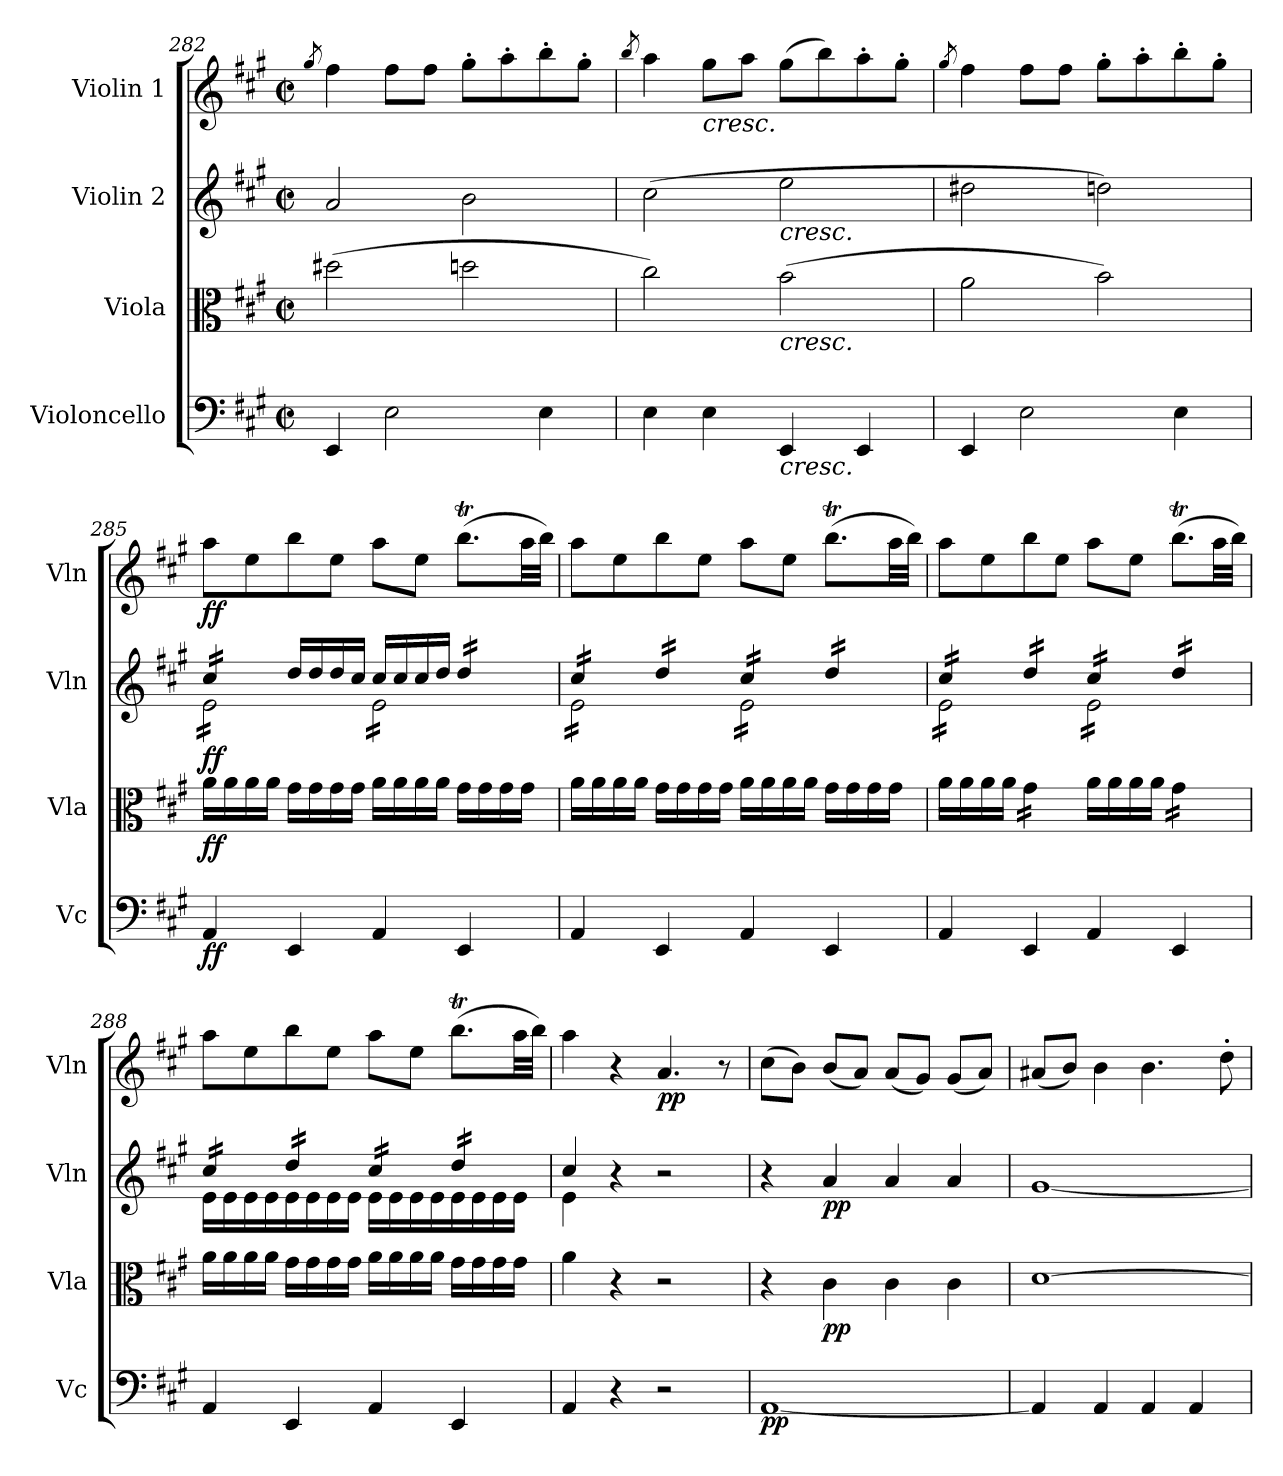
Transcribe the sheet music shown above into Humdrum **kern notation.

**kern	**dynam	**kern	**dynam	**kern	**dynam	**kern	**dynam
*part4	*part4	*part3	*part3	*part2	*part2	*part1	*part1
*staff4	*staff4	*staff3	*staff3	*staff2	*staff2	*staff1	*staff1
*I"Violoncello	*	*I"Viola	*	*I"Violin 2	*	*I"Violin 1	*
*I'Vc	*	*I'Vla	*	*I'Vln	*	*I'Vln	*
*clefF4	*	*clefC3	*	*clefG2	*	*clefG2	*
*k[f#c#g#]	*	*k[f#c#g#]	*	*k[f#c#g#]	*	*k[f#c#g#]	*
*M2/2	*	*M2/2	*	*M2/2	*	*M2/2	*
*met(c|)	*	*met(c|)	*	*met(c|)	*	*met(c|)	*
=282	=282	=282	=282	=282	=282	=282	=282
.	.	.	.	.	.	8qgg#/	.
4EE/	.	(>2dd#X\	.	2a/	.	4ff#\	.
2E\	.	.	.	.	.	8ff#\L	.
.	.	.	.	.	.	8ff#\J	.
.	.	2ddn\	.	2b\	.	8gg#'\L	.
.	.	.	.	.	.	8aa'\	.
4E\	.	.	.	.	.	8bb'\	.
.	.	.	.	.	.	8gg#'\J	.
=283	=283	=283	=283	=283	=283	=283	=283
.	.	.	.	.	.	8qbb/	.
4E\	.	2cc#\)	.	(>2cc#\	.	4aa\	.
!	!	!	!	!	!	!LO:TX:b:i:t=cresc.	!
4E\	.	.	.	.	.	8gg#\L	.
.	.	.	.	.	.	8aa\J	.
!	!	!	!	!LO:TX:b:i:t=cresc.	!	!	!
!	!	!LO:TX:b:i:t=cresc.	!	!	!	!	!
!LO:TX:b:i:t=cresc.	!	!	!	!	!	!	!
4EE/	.	(>2b\	.	2ee\	.	(>8gg#\L	.
.	.	.	.	.	.	8bb\)	.
4EE/	.	.	.	.	.	8aa'\	.
.	.	.	.	.	.	8gg#'\J	.
=284	=284	=284	=284	=284	=284	=284	=284
.	.	.	.	.	.	8qgg#/	.
4EE/	.	2a\	.	2dd#X\	.	4ff#\	.
2E\	.	.	.	.	.	8ff#\L	.
.	.	.	.	.	.	8ff#\J	.
.	.	2b\)	.	2ddn\)	.	8gg#'\L	.
.	.	.	.	.	.	8aa'\	.
4E\	.	.	.	.	.	8bb'\	.
.	.	.	.	.	.	8gg#'\J	.
!!LO:LB:g=z
=285	=285	=285	=285	=285	=285	=285	=285
*	*	*	*	*^	*	*	*
!	!LO:DY:b	!	!LO:DY:b	!	!	!LO:DY:b	!	!LO:DY:b
*	*	*	*	*tremolo	*	*	*	*
4AA/	ff	16a\LL	ff	16cc#/LL	16e\LL	ff	8aa\L	ff
.	.	16a\	.	16cc#/	16e\	.	.	.
.	.	16a\	.	16cc#/	16e\	.	8ee\	.
.	.	16a\JJ	.	16cc#/JJ	16e\	.	.	.
4EE/	.	16g#\LL	.	16dd/LL	16e\	.	8bb\	.
.	.	16g#\	.	16dd/	16e\	.	.	.
.	.	16g#\	.	16dd/	16e\	.	8ee\J	.
.	.	16g#\JJ	.	16cc#/JJ	16e\JJ	.	.	.
4AA/	.	16a\LL	.	16cc#/LL	16e\LL	.	8aa\L	.
.	.	16a\	.	16cc#/	16e\	.	.	.
.	.	16a\	.	16cc#/	16e\	.	8ee\J	.
.	.	16a\JJ	.	16dd/JJ	16e\	.	.	.
4EE/	.	16g#\LL	.	16dd/LL	16e\	.	(>8.bbT\L	.
.	.	16g#\	.	16dd/	16e\	.	.	.
.	.	16g#\	.	16dd/	16e\	.	.	.
.	.	16g#\JJ	.	16dd/JJ	16e\JJ	.	32aa\LL	.
.	.	.	.	.	.	.	32bb\JJJ)	.
=286	=286	=286	=286	=286	=286	=286	=286	=286
4AA/	.	16a\LL	.	16cc#/LL	16e\LL	.	8aa\L	.
.	.	16a\	.	16cc#/	16e\	.	.	.
.	.	16a\	.	16cc#/	16e\	.	8ee\	.
.	.	16a\JJ	.	16cc#/JJ	16e\	.	.	.
4EE/	.	16g#\LL	.	16dd/LL	16e\	.	8bb\	.
.	.	16g#\	.	16dd/	16e\	.	.	.
.	.	16g#\	.	16dd/	16e\	.	8ee\J	.
.	.	16g#\JJ	.	16dd/JJ	16e\JJ	.	.	.
4AA/	.	16a\LL	.	16cc#/LL	16e\LL	.	8aa\L	.
.	.	16a\	.	16cc#/	16e\	.	.	.
.	.	16a\	.	16cc#/	16e\	.	8ee\J	.
.	.	16a\JJ	.	16cc#/JJ	16e\	.	.	.
4EE/	.	16g#\LL	.	16dd/LL	16e\	.	(>8.bbT\L	.
.	.	16g#\	.	16dd/	16e\	.	.	.
.	.	16g#\	.	16dd/	16e\	.	.	.
.	.	16g#\JJ	.	16dd/JJ	16e\JJ	.	32aa\LL	.
.	.	.	.	.	.	.	32bb\JJJ)	.
=287	=287	=287	=287	=287	=287	=287	=287	=287
4AA/	.	16a\LL	.	16cc#/LL	16e\LL	.	8aa\L	.
.	.	16a\	.	16cc#/	16e\	.	.	.
.	.	16a\	.	16cc#/	16e\	.	8ee\	.
.	.	16a\JJ	.	16cc#/JJ	16e\	.	.	.
*	*	*tremolo	*	*	*	*	*	*
4EE/	.	16g#\LL	.	16dd/LL	16e\	.	8bb\	.
.	.	16g#\	.	16dd/	16e\	.	.	.
.	.	16g#\	.	16dd/	16e\	.	8ee\J	.
.	.	16g#\JJ	.	16dd/JJ	16e\JJ	.	.	.
*	*	*Xtremolo	*	*	*	*	*	*
4AA/	.	16a\LL	.	16cc#/LL	16e\LL	.	8aa\L	.
.	.	16a\	.	16cc#/	16e\	.	.	.
.	.	16a\	.	16cc#/	16e\	.	8ee\J	.
.	.	16a\JJ	.	16cc#/JJ	16e\	.	.	.
*	*	*tremolo	*	*	*	*	*	*
4EE/	.	16g#\LL	.	16dd/LL	16e\	.	(>8.bbT\L	.
.	.	16g#\	.	16dd/	16e\	.	.	.
.	.	16g#\	.	16dd/	16e\	.	.	.
.	.	16g#\JJ	.	16dd/JJ	16e\JJ	.	32aa\LL	.
*	*	*Xtremolo	*	*	*	*	*	*
.	.	.	.	.	.	.	32bb\JJJ)	.
=288	=288	=288	=288	=288	=288	=288	=288	=288
4AA/	.	16a\LL	.	16cc#/LL	16e\LL	.	8aa\L	.
.	.	16a\	.	16cc#/	16e\	.	.	.
.	.	16a\	.	16cc#/	16e\	.	8ee\	.
.	.	16a\JJ	.	16cc#/JJ	16e\	.	.	.
4EE/	.	16g#\LL	.	16dd/LL	16e\	.	8bb\	.
.	.	16g#\	.	16dd/	16e\	.	.	.
.	.	16g#\	.	16dd/	16e\	.	8ee\J	.
.	.	16g#\JJ	.	16dd/JJ	16e\JJ	.	.	.
4AA/	.	16a\LL	.	16cc#/LL	16e\LL	.	8aa\L	.
.	.	16a\	.	16cc#/	16e\	.	.	.
.	.	16a\	.	16cc#/	16e\	.	8ee\J	.
.	.	16a\JJ	.	16cc#/JJ	16e\	.	.	.
4EE/	.	16g#\LL	.	16dd/LL	16e\	.	(>8.bbT\L	.
.	.	16g#\	.	16dd/	16e\	.	.	.
.	.	16g#\	.	16dd/	16e\	.	.	.
.	.	16g#\JJ	.	16dd/JJ	16e\JJ	.	32aa\LL	.
*	*	*	*	*Xtremolo	*	*	*	*
.	.	.	.	.	.	.	32bb\JJJ)	.
=289	=289	=289	=289	=289	=289	=289	=289	=289
4AA/	.	4a\	.	4cc#/	4e\	.	4aa\	.
4r	.	4r	.	4r	4ryy	.	4r	.
!	!	!	!	!	!	!	!	!LO:DY:b
2r	.	2r	.	2r	2ryy	.	4.a/	pp
.	.	.	.	.	.	.	8r	.
*	*	*	*	*v	*v	*	*	*
!!LO:LB:g=z
=290	=290	=290	=290	=290	=290	=290	=290
!	!LO:DY:b	!	!	!	!	!	!
[1AA	pp	4r	.	4r	.	(>8cc#\L	.
.	.	.	.	.	.	8b\J)	.
!	!	!	!LO:DY:b	!	!LO:DY:b	!	!
.	.	4c#\	pp	4a/	pp	(<8b/L	.
.	.	.	.	.	.	8a/J)	.
.	.	4c#\	.	4a/	.	(<8a/L	.
.	.	.	.	.	.	8g#/J)	.
.	.	4c#\	.	4a/	.	(<8g#/L	.
.	.	.	.	.	.	8a/J)	.
=291	=291	=291	=291	=291	=291	=291	=291
4AA/]	.	[1d	.	[1g#	.	(<8a#X/L	.
.	.	.	.	.	.	8b/J)	.
4AA/	.	.	.	.	.	4b\	.
4AA/	.	.	.	.	.	4.b\	.
4AA/	.	.	.	.	.	.	.
.	.	.	.	.	.	8dd'\	.
=	=	=	=	=	=	=	=
*-	*-	*-	*-	*-	*-	*-	*-
